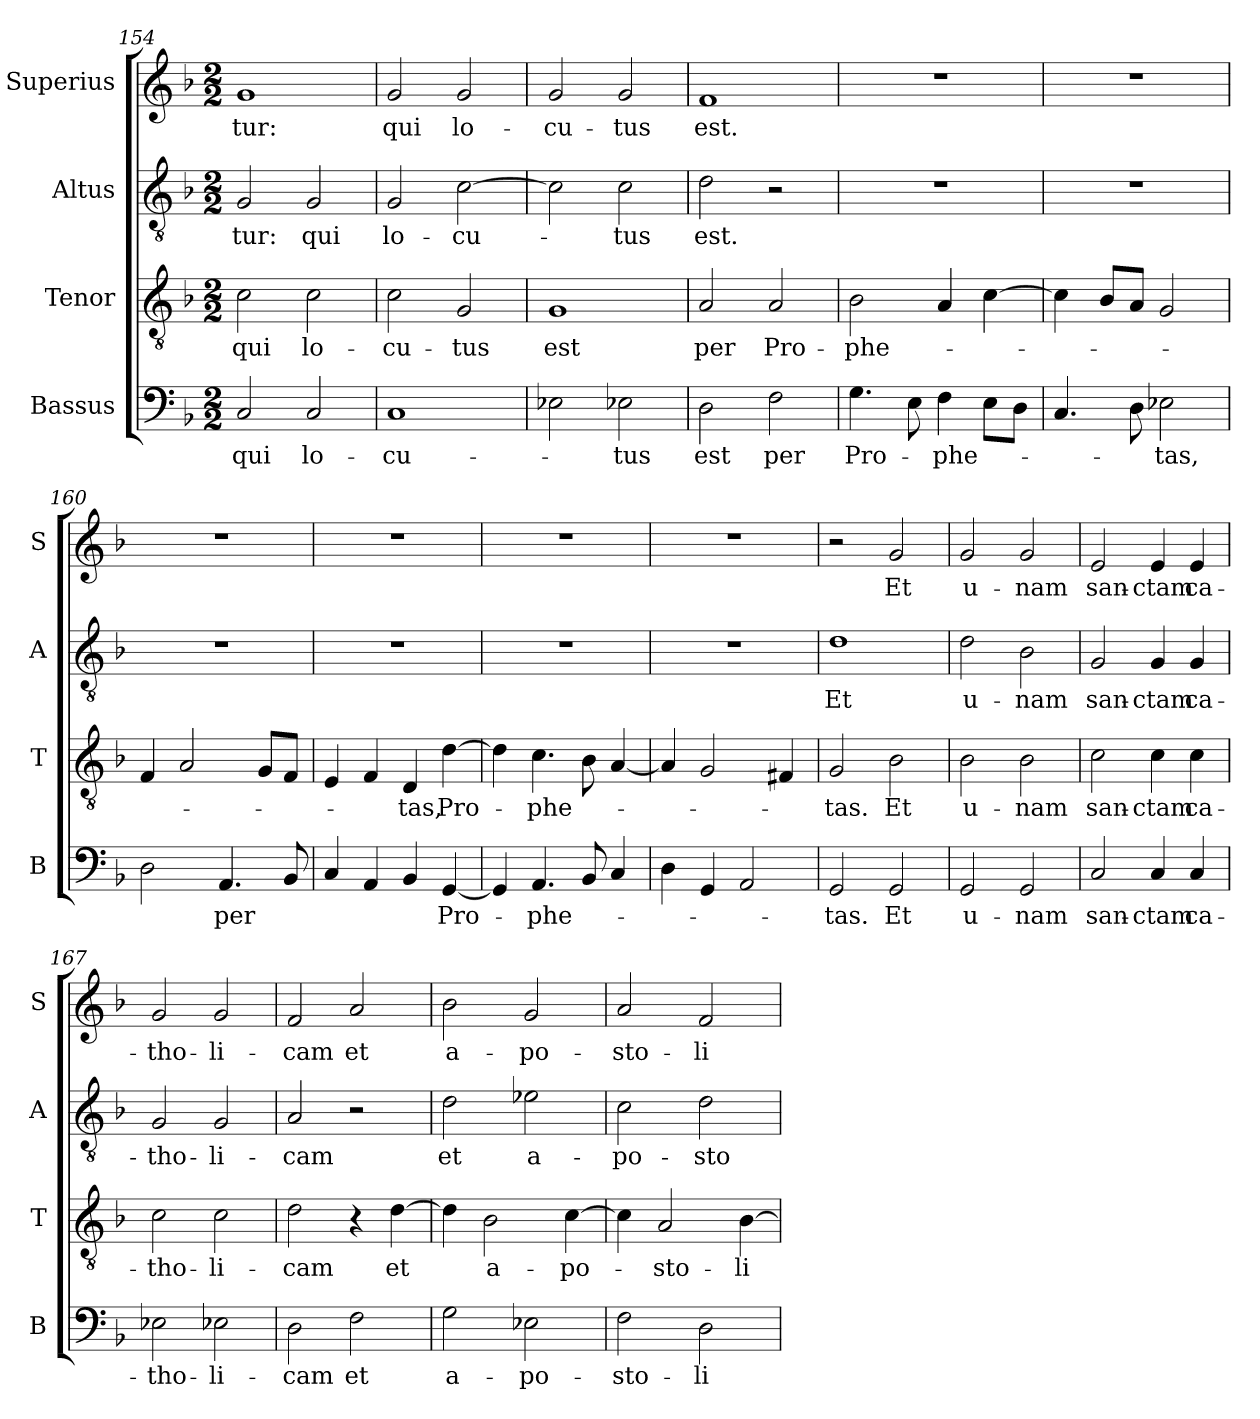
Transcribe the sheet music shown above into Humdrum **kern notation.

**kern	**text	**kern	**text	**kern	**text	**kern	**text
*part4	*part4	*part3	*part3	*part2	*part2	*part1	*part1
*staff4	*staff4	*staff3	*staff3	*staff2	*staff2	*staff1	*staff1
*I"Bassus	*	*I"Tenor	*	*I"Altus	*	*I"Superius	*
*I'B	*	*I'T	*	*I'A	*	*I'S	*
*clefF4	*	*clefGv2	*	*clefGv2	*	*clefG2	*
*k[b-]	*	*k[b-]	*	*k[b-]	*	*k[b-]	*
*M2/2	*	*M2/2	*	*M2/2	*	*M2/2	*
=154	=154	=154	=154	=154	=154	=154	=154
2C	qui	2c	qui	2G	-tur:	1g	-tur:
2C	lo-	2c	lo-	2G	qui	.	.
=155	=155	=155	=155	=155	=155	=155	=155
1C	-cu-	2c	-cu-	2G	lo-	2g	qui
.	.	2G	-tus	[2c	-cu-	2g	lo-
=156	=156	=156	=156	=156	=156	=156	=156
2E-X	.	1G	est	2c]	.	2g	-cu-
2E-X	-tus	.	.	2c	-tus	2g	-tus
=157	=157	=157	=157	=157	=157	=157	=157
2D	est	2A	per	2d	est.	1f	est.
2F	per	2A	Pro-	2r	.	.	.
=158	=158	=158	=158	=158	=158	=158	=158
4.G	Pro-	2B-	-phe-	1r	.	1r	.
8E	.	.	.	.	.	.	.
4F	-phe-	4A	.	.	.	.	.
8EL	.	[4c	.	.	.	.	.
8DJ	.	.	.	.	.	.	.
=159	=159	=159	=159	=159	=159	=159	=159
4.C	.	4c]	.	1r	.	1r	.
.	.	8B-L	.	.	.	.	.
8D	.	8AJ	.	.	.	.	.
!	!LO:LY:i	!	!	!	!	!	!
2E-i	-tas,	2G	.	.	.	.	.
=160	=160	=160	=160	=160	=160	=160	=160
2D	.	4F	.	1r	.	1r	.
.	.	2A	.	.	.	.	.
!	!LO:LY:i	!	!	!	!	!	!
4.AA	per	.	.	.	.	.	.
.	.	8GL	.	.	.	.	.
8BB-	.	8FJ	.	.	.	.	.
=161	=161	=161	=161	=161	=161	=161	=161
4C	.	4E	.	1r	.	1r	.
4AA	.	4F	.	.	.	.	.
!	!	!	!LO:LY:i	!	!	!	!
4BB-	.	4D	-tas,	.	.	.	.
!	!LO:LY:i	!	!LO:LY:i	!	!	!	!
[4GG	Pro-	[4d	Pro-	.	.	.	.
=162	=162	=162	=162	=162	=162	=162	=162
4GG]	.	4d]	.	1r	.	1r	.
!	!LO:LY:i	!	!LO:LY:i	!	!	!	!
4.AA	-phe-	4.c	-phe-	.	.	.	.
8BB-	.	8B-	.	.	.	.	.
4C	.	[4A	.	.	.	.	.
=163	=163	=163	=163	=163	=163	=163	=163
4D	.	4A]	.	1r	.	1r	.
4GG	.	2G	.	.	.	.	.
2AA	.	.	.	.	.	.	.
.	.	4F#X	.	.	.	.	.
=164	=164	=164	=164	=164	=164	=164	=164
2GG	-tas.	2G	-tas.	1d	Et	2r	.
2GG	Et	2B-	Et	.	.	2g	Et
=165	=165	=165	=165	=165	=165	=165	=165
2GG	u-	2B-	u-	2d	u-	2g	u-
2GG	-nam	2B-	-nam	2B-	-nam	2g	-nam
=166	=166	=166	=166	=166	=166	=166	=166
2C	san-	2c	san-	2G	san-	2e	san-
4C	-ctam	4c	-ctam	4G	-ctam	4e	-ctam
4C	ca-	4c	ca-	4G	ca-	4e	ca-
=167	=167	=167	=167	=167	=167	=167	=167
2E-X	-tho-	2c	-tho-	2G	-tho-	2g	-tho-
2E-X	-li-	2c	-li-	2G	-li-	2g	-li-
=168	=168	=168	=168	=168	=168	=168	=168
2D	-cam	2d	-cam	2A	-cam	2f	-cam
2F	et	4r	.	2r	.	2a	et
.	.	[4d	et	.	.	.	.
=169	=169	=169	=169	=169	=169	=169	=169
2G	a-	4d]	.	2d	et	2b-	a-
.	.	2B-	a-	.	.	.	.
2E-X	-po-	.	.	2e-X	a-	2g	-po-
.	.	[4c	-po-	.	.	.	.
=170	=170	=170	=170	=170	=170	=170	=170
2F	-sto-	4c]	.	2c	-po-	2a	-sto-
.	.	2A	-sto-	.	.	.	.
2D	-li-	.	.	2d	-sto-	2f	-li-
.	.	[4B-	-li-	.	.	.	.
=	=	=	=	=	=	=	=
*-	*-	*-	*-	*-	*-	*-	*-
